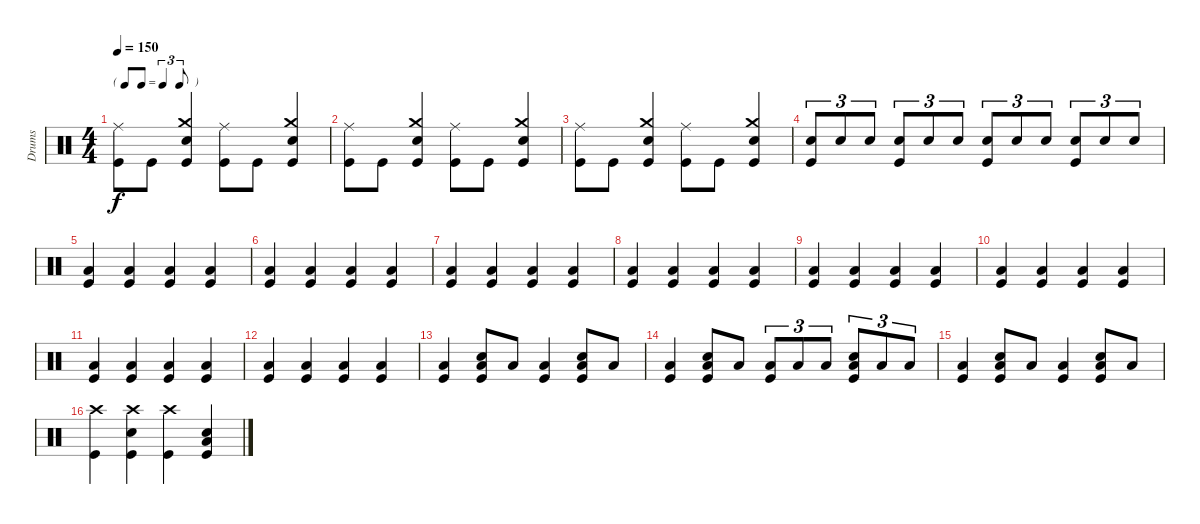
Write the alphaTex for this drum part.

\track ("Drums" "Drums") {instrument percussion}
\staff {score}
\articulation defaults
\ts (4 4)
\tf triplet8th
\tempo 150
\clef neutral
\ks c
("Ride (middle)" "Kick (hit)").8{dy f} "Kick (hit)".8 ("Crash medium (hit)" "Kick (hit)" "Snare (hit) 2").4 ("Ride (middle)" "Kick (hit)").8 "Kick (hit)".8 ("Crash medium (hit)" "Kick (hit)" "Snare (hit) 2").4 |
("Ride (middle)" "Kick (hit)").8 "Kick (hit)".8 ("Crash medium (hit)" "Kick (hit)" "Snare (hit) 2").4 ("Ride (middle)" "Kick (hit)").8 "Kick (hit)".8 ("Crash medium (hit)" "Kick (hit)" "Snare (hit) 2").4 |
("Ride (middle)" "Kick (hit)").8 "Kick (hit)".8 ("Crash medium (hit)" "Kick (hit)" "Snare (hit) 2").4 ("Ride (middle)" "Kick (hit)").8 "Kick (hit)".8 ("Crash medium (hit)" "Kick (hit)" "Snare (hit) 2").4 |
("Kick (hit)" "Snare (hit) 2").8{tu (3 2)} "Snare (hit) 2".8{tu (3 2)} "Snare (hit) 2".8{tu (3 2)} ("Kick (hit)" "Snare (hit) 2").8{tu (3 2)} "Snare (hit) 2".8{tu (3 2)} "Snare (hit) 2".8{tu (3 2)} ("Kick (hit)" "Snare (hit) 2").8{tu (3 2)} "Snare (hit) 2".8{tu (3 2)} "Snare (hit) 2".8{tu (3 2)} ("Kick (hit)" "Snare (hit) 2").8{tu (3 2)} "Snare (hit) 2".8{tu (3 2)} "Snare (hit) 2".8{tu (3 2)} |
("Kick (hit)" "Low Floor Tom (hit)").4 ("Kick (hit)" "Low Floor Tom (hit)").4 ("Kick (hit)" "Low Floor Tom (hit)").4 ("Kick (hit)" "Low Floor Tom (hit)").4 |
("Kick (hit)" "Low Floor Tom (hit)").4 ("Kick (hit)" "Low Floor Tom (hit)").4 ("Kick (hit)" "Low Floor Tom (hit)").4 ("Kick (hit)" "Low Floor Tom (hit)").4 |
("Kick (hit)" "Low Floor Tom (hit)").4 ("Kick (hit)" "Low Floor Tom (hit)").4 ("Kick (hit)" "Low Floor Tom (hit)").4 ("Kick (hit)" "Low Floor Tom (hit)").4 |
("Kick (hit)" "Low Floor Tom (hit)").4 ("Kick (hit)" "Low Floor Tom (hit)").4 ("Kick (hit)" "Low Floor Tom (hit)").4 ("Kick (hit)" "Low Floor Tom (hit)").4 |
("Kick (hit)" "Low Floor Tom (hit)").4 ("Kick (hit)" "Low Floor Tom (hit)").4 ("Kick (hit)" "Low Floor Tom (hit)").4 ("Kick (hit)" "Low Floor Tom (hit)").4 |
("Kick (hit)" "Low Floor Tom (hit)").4 ("Kick (hit)" "Low Floor Tom (hit)").4 ("Kick (hit)" "Low Floor Tom (hit)").4 ("Kick (hit)" "Low Floor Tom (hit)").4 |
("Kick (hit)" "Low Floor Tom (hit)").4 ("Kick (hit)" "Low Floor Tom (hit)").4 ("Kick (hit)" "Low Floor Tom (hit)").4 ("Kick (hit)" "Low Floor Tom (hit)").4 |
("Kick (hit)" "Low Floor Tom (hit)").4 ("Kick (hit)" "Low Floor Tom (hit)").4 ("Kick (hit)" "Low Floor Tom (hit)").4 ("Kick (hit)" "Low Floor Tom (hit)").4 |
("Low Floor Tom (hit)" "Kick (hit)").4 ("Low Floor Tom (hit)" "Kick (hit)" "Snare (hit) 2").8 "Low Floor Tom (hit)".8 ("Low Floor Tom (hit)" "Kick (hit)").4 ("Low Floor Tom (hit)" "Kick (hit)" "Snare (hit) 2").8 "Low Floor Tom (hit)".8 |
("Low Floor Tom (hit)" "Kick (hit)").4 ("Low Floor Tom (hit)" "Kick (hit)" "Snare (hit) 2").8 "Low Floor Tom (hit)".8 ("Low Floor Tom (hit)" "Kick (hit)").8{tu (3 2)} "Low Floor Tom (hit)".8{tu (3 2)} "Low Floor Tom (hit)".8{tu (3 2)} ("Low Floor Tom (hit)" "Kick (hit)" "Snare (hit) 2").8{tu (3 2)} "Low Floor Tom (hit)".8{tu (3 2)} "Low Floor Tom (hit)".8{tu (3 2)} |
("Low Floor Tom (hit)" "Kick (hit)").4 ("Low Floor Tom (hit)" "Kick (hit)" "Snare (hit) 2").8 "Low Floor Tom (hit)".8 ("Low Floor Tom (hit)" "Kick (hit)").4 ("Low Floor Tom (hit)" "Kick (hit)" "Snare (hit) 2").8 "Low Floor Tom (hit)".8 |
("Crash high (hit)" "Kick (hit)").4 ("Crash high (hit)" "Kick (hit)" "Snare (hit) 2").4 ("Crash high (hit)" "Kick (hit)").4 ("Low Floor Tom (hit)" "Kick (hit)" "Snare (hit) 2").4
